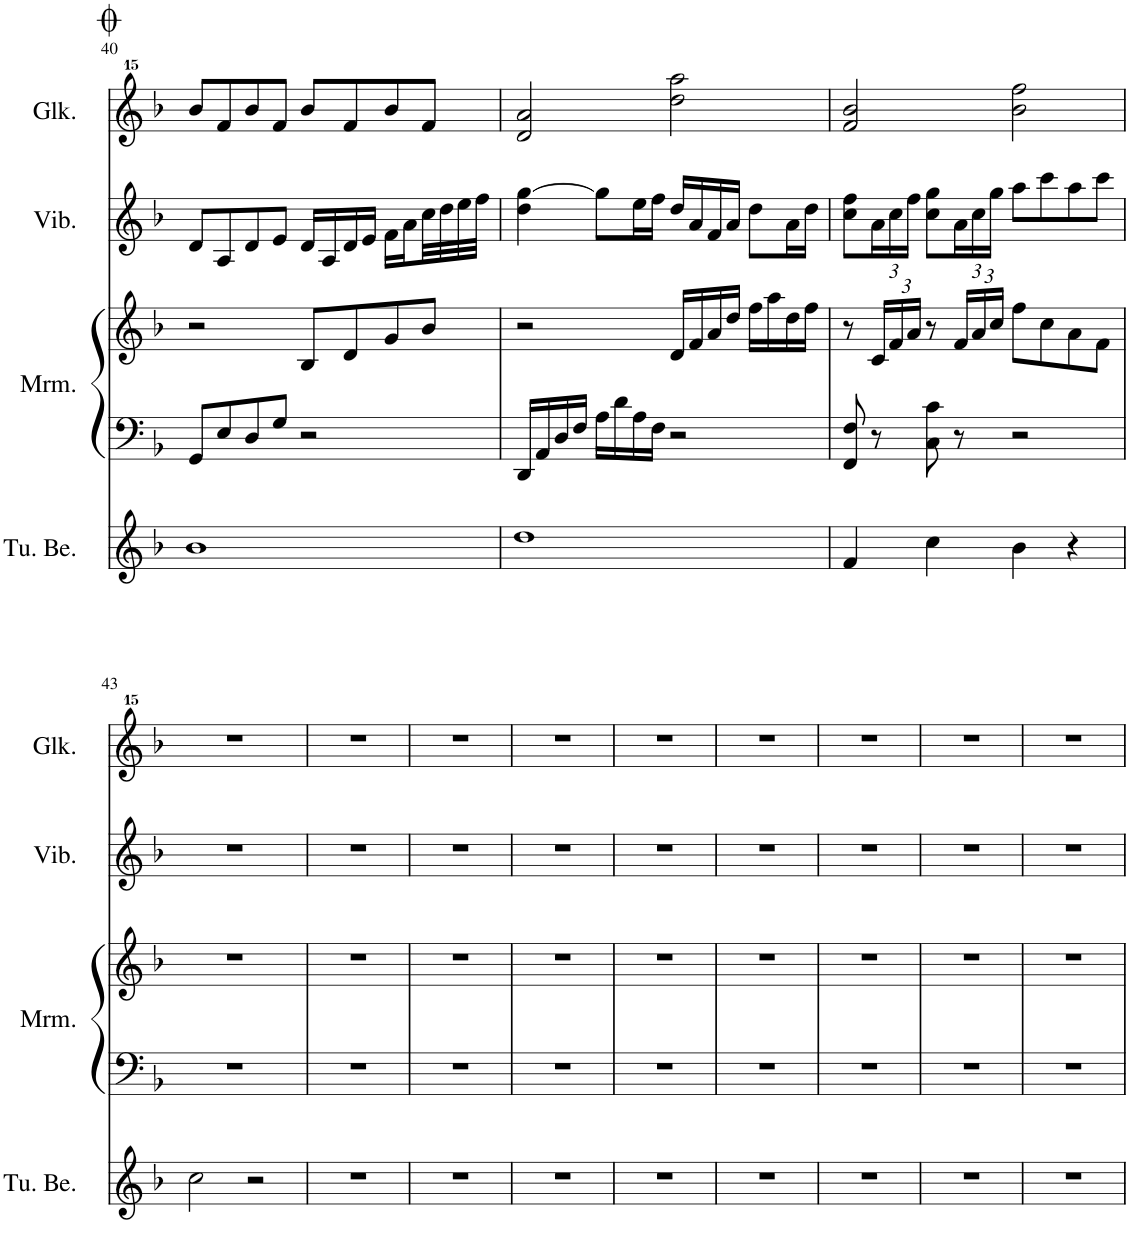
**kern	**kern	**kern	**kern	**kern
*part4	*part3	*part3	*part2	*part1
*staff5	*staff4	*staff3	*staff2	*staff1
*I"Tubular Bells	*I"Marimba	*	*I"Vibraphone	*I"Glockenspiel
*I'Tu. Be.	*I'Mrm.	*	*I'Vib.	*I'Glk.
!!LO:PB:g=z
*clefG2	*clefF4	*clefG2	*clefG2	*clefG^^2
*k[b-]	*k[b-]	*k[b-]	*k[b-]	*k[b-]
*M4/4	*M4/4	*M4/4	*M4/4	*M4/4
=40	=40	=40	=40	=40
1b-	8GG/L	2r	8d/L	8bbb-/L
.	8E/	.	8A/	8fff/
.	8D/	.	8d/	8bbb-/
.	8G/J	.	8e/J	8fff/J
.	2r	8B-/L	16d/LL	8bbb-/L
.	.	.	16A/	.
.	.	8d/	16d/	8fff/
.	.	.	16e/JJ	.
.	.	8g/	16f\LL	8bbb-/
.	.	.	16a\	.
.	.	8b-/J	32cc\L	8fff/J
.	.	.	32dd\	.
.	.	.	32ee\	.
.	.	.	32ff\JJJ	.
=41	=41	=41	=41	=41
1dd	16DD/LL	2r	4dd\ [4gg\	2ddd/ 2aaa/
.	16AA/	.	.	.
.	16D/	.	.	.
.	16F/JJ	.	.	.
.	16A\LL	.	8gg\L]	.
.	16d\	.	.	.
.	16A\	.	16ee\L	.
.	16F\JJ	.	16ff\JJ	.
.	2r	16d/LL	16dd/LL	2dddd\ 2aaaa\
.	.	16f/	16a/	.
.	.	16a/	16f/	.
.	.	16dd/JJ	16a/JJ	.
.	.	16ff\LL	8dd\L	.
.	.	16aa\	.	.
.	.	16dd\	16a\L	.
.	.	16ff\JJ	16dd\JJ	.
=42	=42	=42	=42	=42
4f/	8FF/ 8F/	8r	8cc\ 8ff\L	2fff/ 2bbb-/
*	*	*Xbrackettup	*Xbrackettup	*
.	8r	24c/LL	24a\L	.
.	.	24f/	24cc\	.
.	.	24a/JJ	24ff\JJ	.
4cc\	8C\ 8c\	8r	8cc\ 8gg\L	.
.	8r	24f/LL	24a\L	.
.	.	24a/	24cc\	.
.	.	24cc/JJ	24gg\JJ	.
4b-\	2r	8ff\L	8aa\L	2bbb-\ 2ffff\
.	.	8cc\	8ccc\	.
4r	.	8a\	8aa\	.
.	.	8f\J	8ccc\J	.
!!LO:LB:g=z
=43	=43	=43	=43	=43
2cc\	1r	1r	1r	1r
2r	.	.	.	.
=44	=44	=44	=44	=44
1r	1r	1r	1r	1r
=45	=45	=45	=45	=45
1r	1r	1r	1r	1r
=46	=46	=46	=46	=46
1r	1r	1r	1r	1r
=47	=47	=47	=47	=47
1r	1r	1r	1r	1r
=48	=48	=48	=48	=48
1r	1r	1r	1r	1r
=49	=49	=49	=49	=49
1r	1r	1r	1r	1r
=50	=50	=50	=50	=50
1r	1r	1r	1r	1r
=51	=51	=51	=51	=51
1r	1r	1r	1r	1r
=	=	=	=	=
*-	*-	*-	*-	*-
